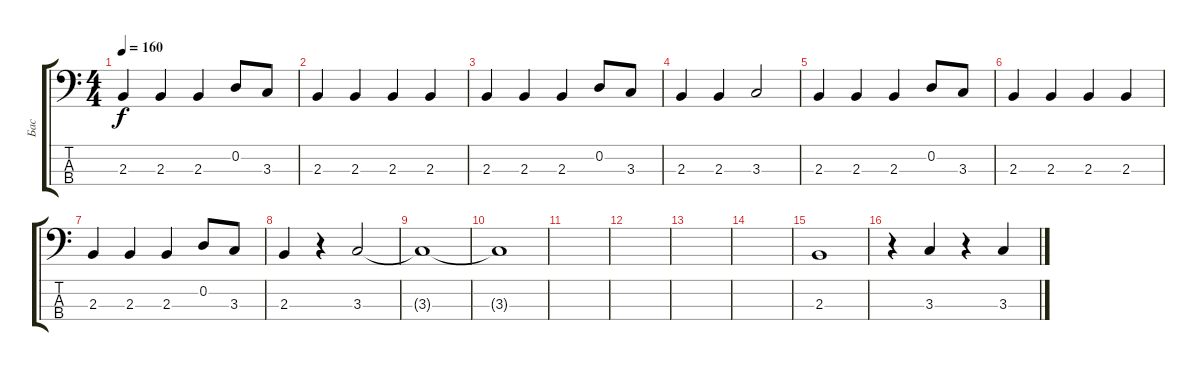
\track ("Бас" "Бас") {instrument electricbasspick}
\staff {score tabs}
\tuning (G2 D2 A1 E1) {hide}
\ts (4 4)
\tempo 160
\clef f4
\ks c
2.3.4{dy f} 2.3.4 2.3.4 0.2.8 3.3.8 |
2.3.4 2.3.4 2.3.4 2.3.4 |
2.3.4 2.3.4 2.3.4 0.2.8 3.3.8 |
2.3.4 2.3.4 3.3.2 |
2.3.4 2.3.4 2.3.4 0.2.8 3.3.8 |
2.3.4 2.3.4 2.3.4 2.3.4 |
2.3.4 2.3.4 2.3.4 0.2.8 3.3.8 |
2.3.4 r.4 3.3.2 |
3.3{t}.1 |
3.3{t}.1 |
|
|
|
|
2.3.1 |
r.4 3.3.4 r.4 3.3.4
